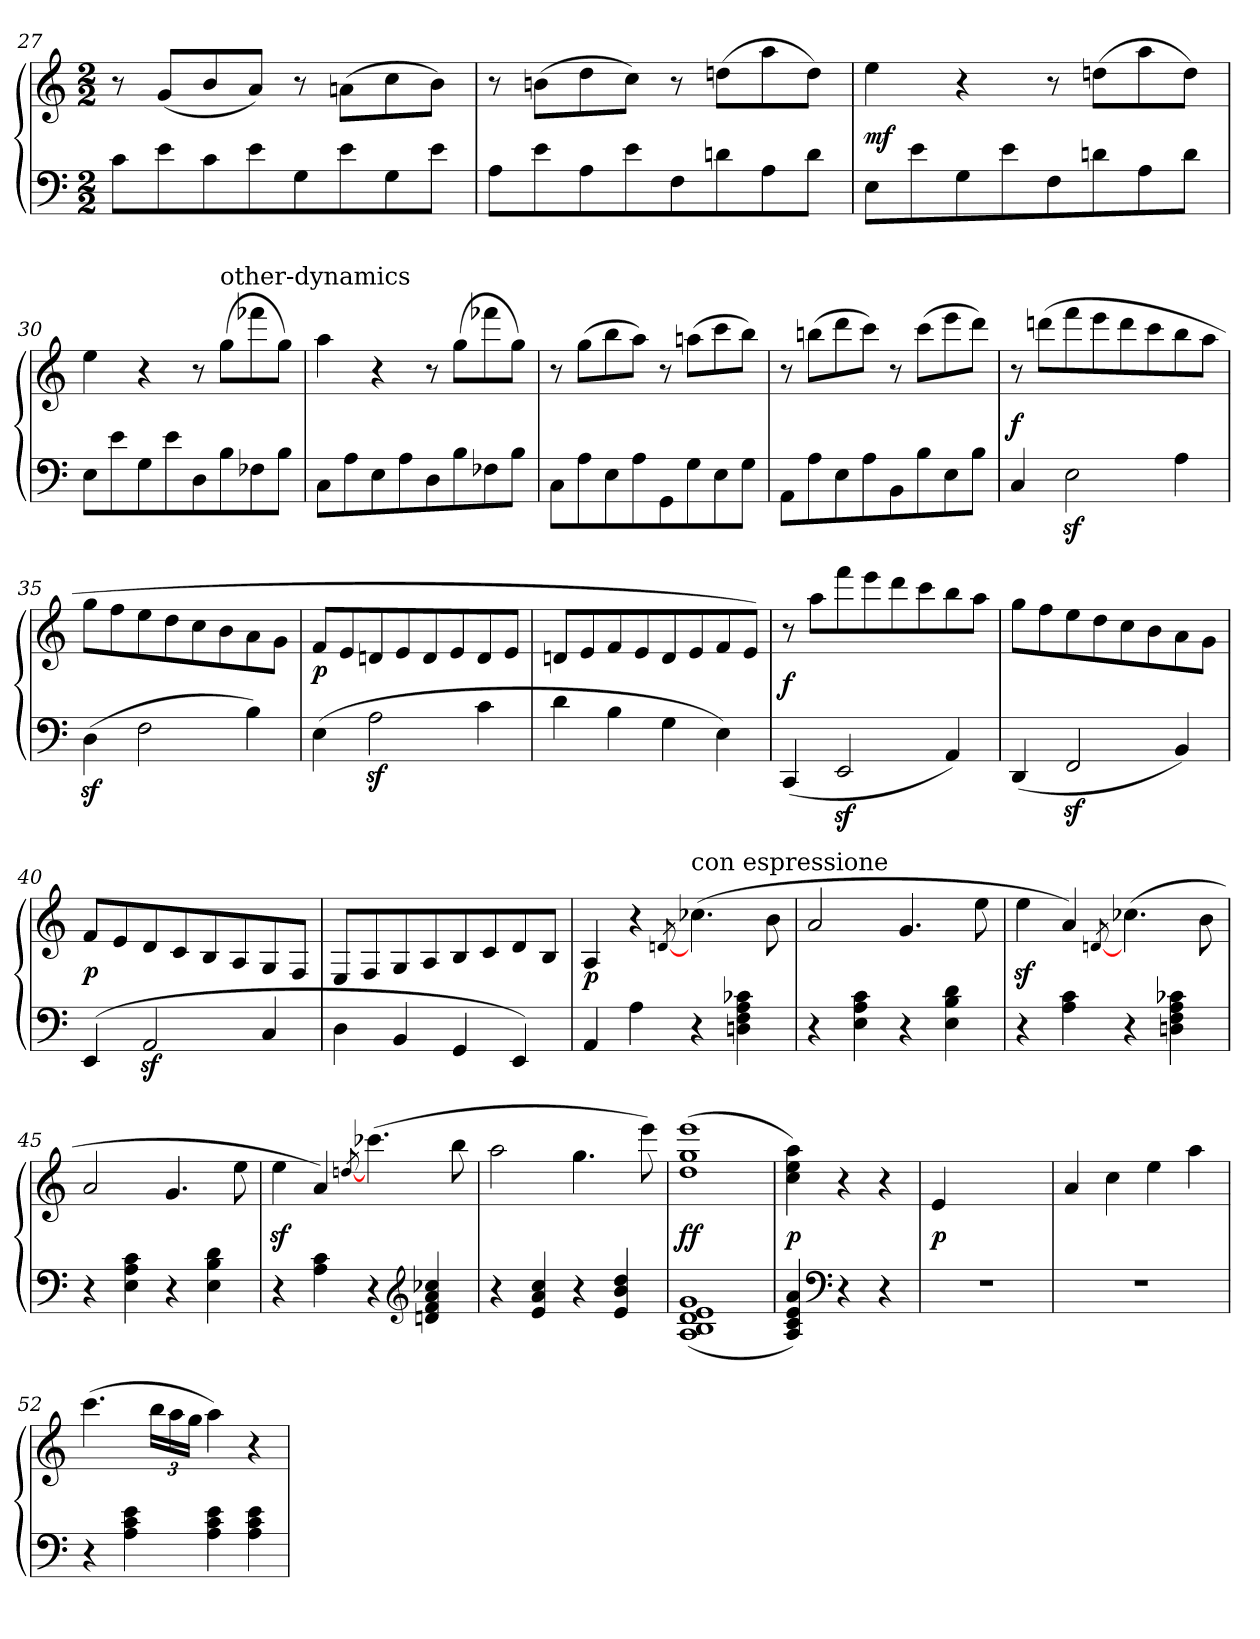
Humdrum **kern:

**kern	**kern	**dynam
*part1	*part1	*part1
*staff2	*staff1	*staff1/2
*clefF4	*clefG2	*
*k[]	*k[]	*
*a:	*a:	*
*M2/2	*M2/2	*
=27	=27	=27
8cL	8r	.
8e	(8gL	.
8c	8b	.
8e	8aJ)	.
8G	8r	.
8e	(8anL	.
8G	8cc	.
8eJ	8bJ)	.
=28	=28	=28
8AL	8r	.
8e	(8bnL	.
8A	8dd	.
8e	8ccJ)	.
8F	8r	.
8dn	(8ddnL	.
8A	8aa	.
8dJ	8ddJ)	.
=29	=29	=29
8EL	4ee	mf
8e	.	.
8G	4r	.
8e	.	.
8F	8r	.
8dn	(8ddnL	.
8A	8aa	.
8dJ	8ddJ)	.
=30	=30	=30
8EL	4ee	.
8e	.	.
8G	4r	.
8e	.	.
8D	8r	.
!	!LO:TX:t=other-dynamics	!
8B	(8ggL	.
8F-X	8fff-X	.
8BJ	8ggJ)	.
=31	=31	=31
8CL	4aa	.
8A	.	.
8E	4r	.
8A	.	.
8D	8r	.
8B	(8ggL	.
8F-X	8fff-X	.
8BJ	8ggJ)	.
=32	=32	=32
8CL	8r	.
8A	(8ggL	.
8E	8bb	.
8A	8aaJ)	.
8GG	8r	.
8G	(8aanL	.
8E	8ccc	.
8GJ	8bbJ)	.
=33	=33	=33
8AAL	8r	.
8A	(8bbnL	.
8E	8ddd	.
8A	8cccJ)	.
8BB	8r	.
8B	(8cccL	.
8E	8eee	.
8BJ	8dddJ)	.
=34	=34	=34
4C	8r	f
.	(8dddnL	.
2Ez	8fff	.
.	8eee	.
.	8ddd	.
.	8ccc	.
4A	8bb	.
.	8aaJ	.
=35	=35	=35
(4Dz	8ggL	.
.	8ff	.
2F	8ee	.
.	8dd	.
.	8cc	.
.	8b	.
4B)	8a	.
.	8gJ	.
=36	=36	=36
(4E	8fL	p
.	8e	.
2Az	8dn	.
.	8e	.
.	8d	.
.	8e	.
4c	8d	.
.	8eJ	.
=37	=37	=37
4d	8dnL	.
.	8e	.
4B	8f	.
.	8e	.
4G	8d	.
.	8e	.
4E)	8f	.
.	8eJ)	.
=38	=38	=38
(4CC	8r	f
.	8aaL	.
2EEz	8fff	.
.	8eee	.
.	8ddd	.
.	8ccc	.
4AA)	8bb	.
.	8aaJ	.
=39	=39	=39
(4DD	8ggL	.
.	8ff	.
2FFz	8ee	.
.	8dd	.
.	8cc	.
.	8b	.
4BB)	8a	.
.	8gJ	.
=40	=40	=40
(4EE	8fL	p
.	8e	.
2AAz	8d	.
.	8c	.
.	8B	.
.	8A	.
4C	8G	.
.	8FJ	.
=41	=41	=41
4D	8EL	.
.	8F	.
4BB	8G	.
.	8A	.
4GG	8B	.
.	8c	.
4EE)	8d	.
.	8BJ	.
=42	=42	=42
4AA	4A	p
4A	4r	.
.	[8qdn	.
!	!LO:TX:t=con espressione	!
4r	(4.cc-X]	.
4Dn 4F 4A 4c-X	.	.
.	8b	.
=43	=43	=43
4r	2a	.
4E 4A 4c	.	.
4r	4.g	.
4E 4B 4d	.	.
.	8ee	.
=44	=44	=44
4r	4eez	.
4A 4c	4a)	.
.	[8qdn	.
4r	(4.cc-X]	.
4Dn 4F 4A 4c-X	.	.
.	8b	.
=45	=45	=45
4r	2a	.
4E 4A 4c	.	.
4r	4.g	.
4E 4B 4d	.	.
.	8ee	.
=46	=46	=46
4r	4eez	.
4A 4c	4a)	.
.	[8qddn	.
4r	(4.ccc-X]	.
*clefG2	*	*
4dn 4f 4a 4cc-X	.	.
.	8bb	.
=47	=47	=47
4r	2aa	.
4e 4a 4cc	.	.
4r	4.gg	.
4e 4b 4dd	.	.
.	8eee)	.
=48	=48	=48
(1A 1B 1d 1e 1g	(1dd 1gg 1eee	ff
=49	=49	=49
4A 4c 4e 4a)	4cc 4ee 4aa)	p
*clefF4	*	*
4r	4r	.
4r	4r	.
=50	=50	=50
1r	4e	p
.	2.ryy	.
=51	=51	=51
1r	4a	.
.	4cc	.
.	4ee	.
.	4aa	.
=52	=52	=52
4r	(4.ccc	.
4A 4c 4e	.	.
.	24bbLL	.
.	24aa	.
.	24ggJJ	.
4A 4c 4e	4aa)	.
4A 4c 4e	4r	.
=	=	=
*-	*-	*-
